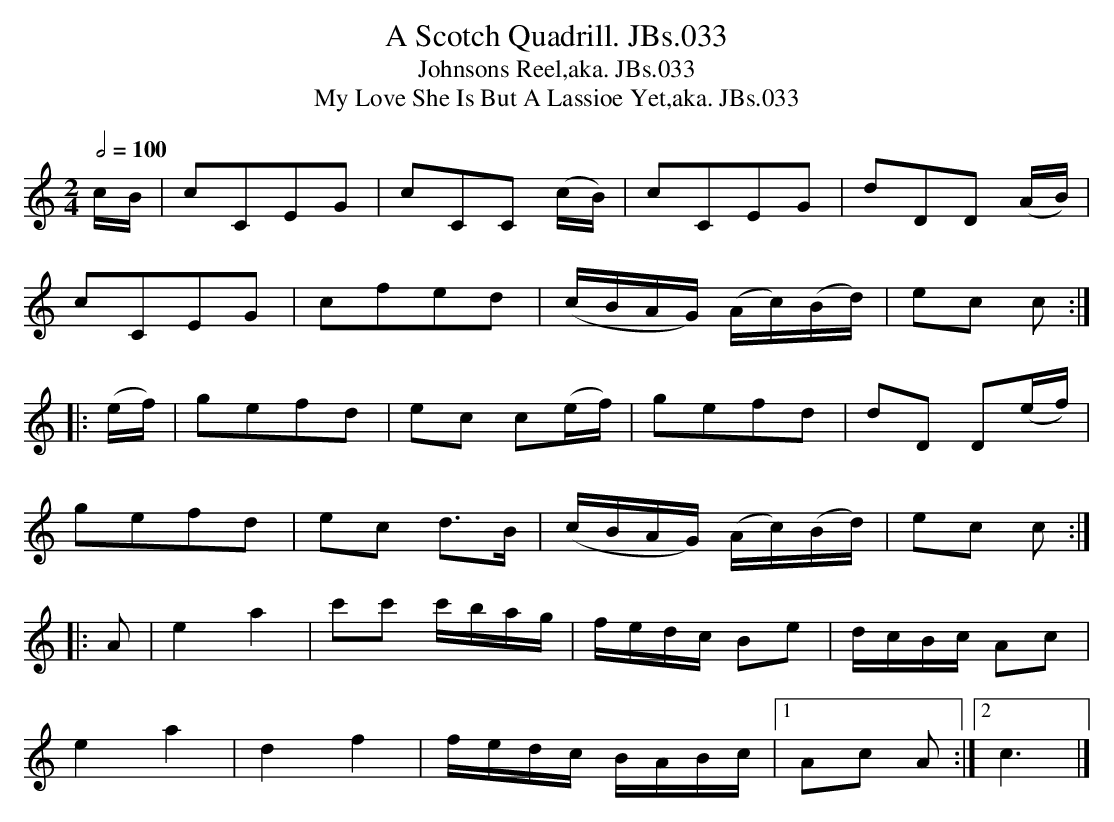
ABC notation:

X:1
T:A Scotch Quadrill. JBs.033
T:Johnsons Reel,aka. JBs.033
T:My Love She Is But A Lassioe Yet,aka. JBs.033
M:2/4
L:1/8
Q:1/2=100
K:C major
c/B/|cCEG|cCC (c/B/)|cCEG|dDD (A/B/)|!
cCEG|cfed|(c/B/A/G/) (A/c/)(B/d/)|ec c:|!
|:(e/f/)|gefd|ec c(e/f/)|gefd|dD D(e/f/)|!
gefd|ec  d>B|(c/B/A/G/) ( A/c/)(B/d/)|ec c:|!
|:A|e2a2|c'c' c'/b/a/g/|f/e/d/c/ Be|d/c/B/c/ Ac|!
e2a2|d2f2|f/e/d/c/ B/A/B/c/|1Ac A:|2c3|]
